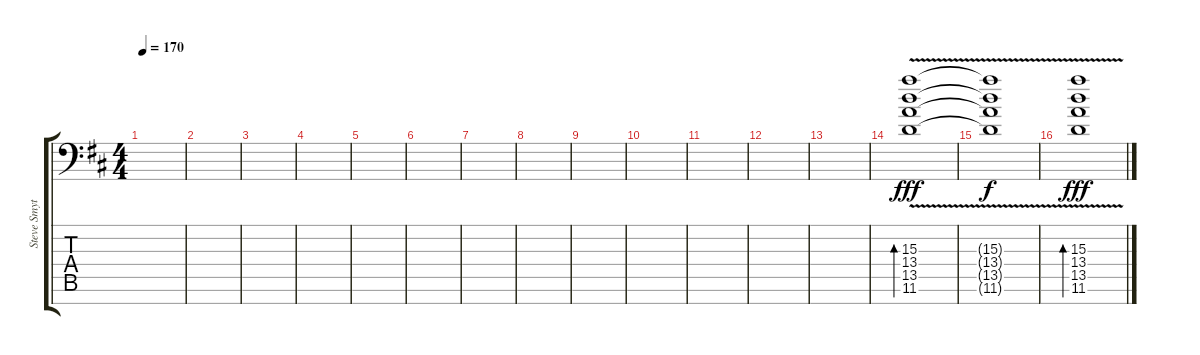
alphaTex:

\track ("Steve Smyth Clean" "Steve Smyt") {instrument acousticguitarsteel}
\staff {score tabs}
\tuning (Eb4 Bb3 Gb3 Db3 Ab2 Eb2 Bb1) {hide}
\ts (4 4)
\tempo 170
\clef f4
\ks d
|
|
|
|
|
|
|
|
|
|
|
|
|
(15.3{v} 13.4{v} 13.5{v} 11.6{v}).1{bd 480 dy fff} |
(15.3{t} 13.4{t} 13.5{t} 11.6{t}).1{dy f} |
(15.3{v} 13.4{v} 13.5{v} 11.6{v}).1{bd 480 dy fff}
